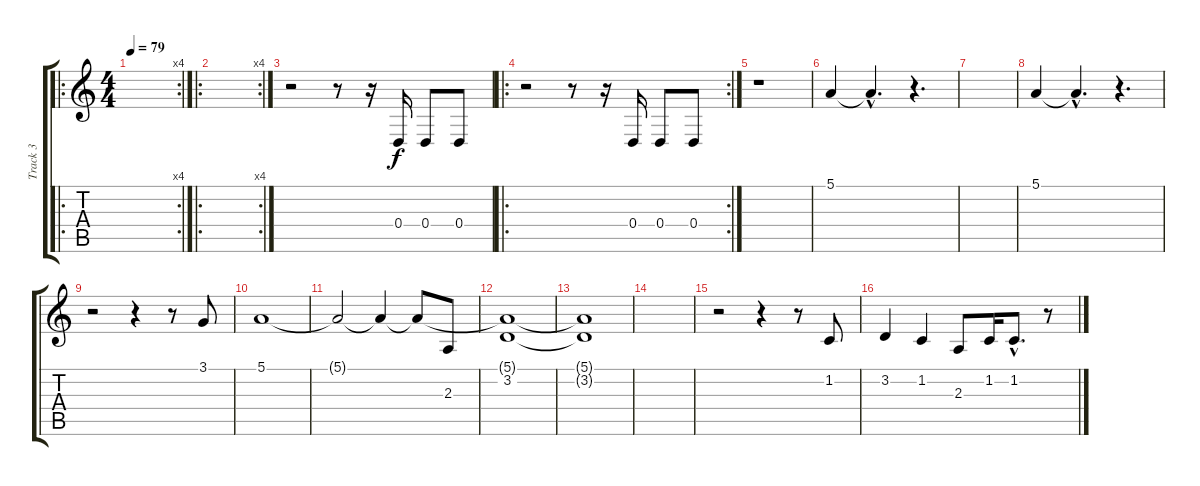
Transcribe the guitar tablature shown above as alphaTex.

\track ("Track 3" "Track 3") {instrument lead1square}
\staff {score tabs}
\tuning (E4 B3 G3 D3 A2 E2) {hide}
\ro
\rc 4
\ts (4 4)
\tempo 79
\clef g2
\ks c
|
\ro
\rc 4
|
r.2 r.8 r.16 0.4.16 0.4.8 0.4.8 |
\ro
\rc 2
r.2 r.8 r.16 0.4.16 0.4.8 0.4.8 |
r.1 |
5.1.4 5.1{hac t}.4{d} r.4{d} |
|
5.1.4 5.1{hac t}.4{d} r.4{d} |
r.2 r.4 r.8 3.1.8 |
5.1.1 |
5.1{t}.2 5.1{t}.4 5.1{t}.8 2.3.8 |
(5.1{t} 3.2).1 |
(5.1{t} 3.2{t}).1 |
|
r.2 r.4 r.8 1.2.8 |
3.2.4 1.2.4 2.3.8 1.2.16 1.2{hac}.8{d} r.8
